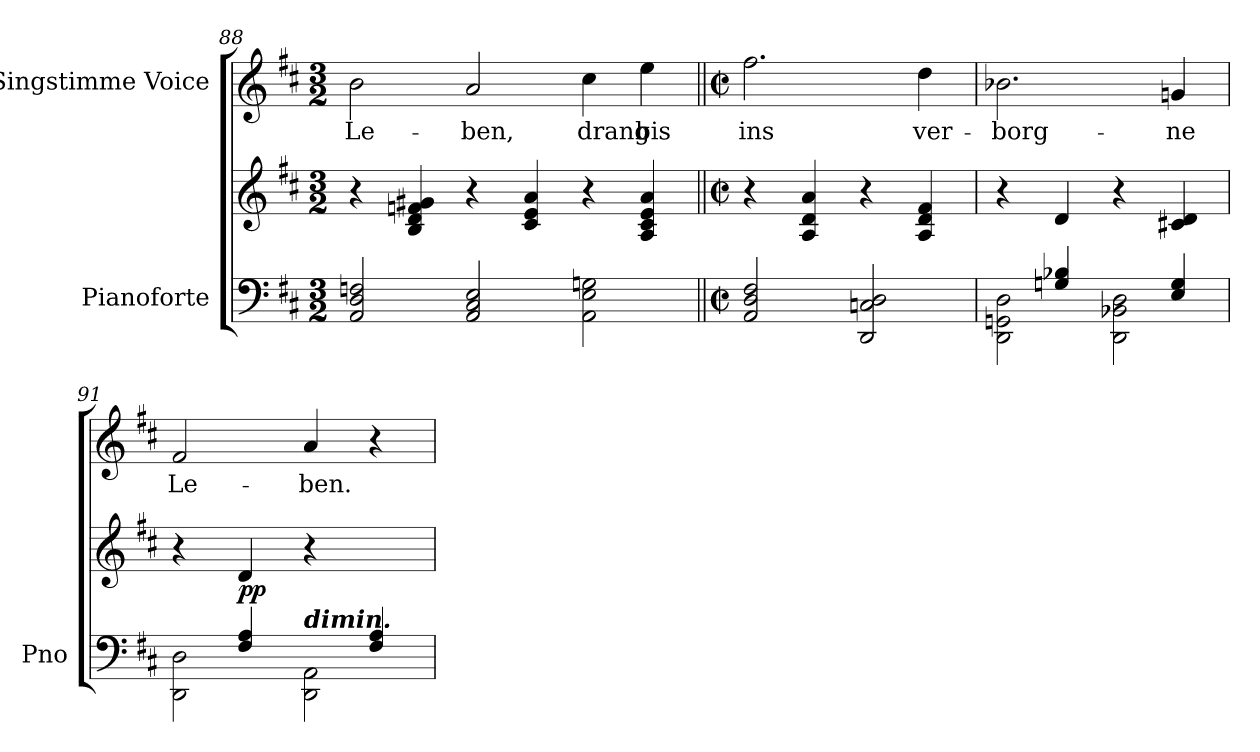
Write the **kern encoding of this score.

**kern	**kern	**dynam	**kern	**text
*part2	*part2	*part2	*part1	*part1
*staff3	*staff2	*staff2/3	*staff1	*staff1
*I"Pianoforte	*	*	*I"Singstimme Voice	*
*I'Pno	*	*	*	*
*clefF4	*clefG2	*	*clefG2	*
*k[f#c#]	*k[f#c#]	*	*k[f#c#]	*
*M3/2	*M3/2	*	*M3/2	*
=88	=88	=88	=88	=88
!	!	!	!	!LO:LY:b
2AA/ 2D/ 2Fn/	4r	.	2b\	Le-
.	4B/ 4d/ 4fn/ 4g#X/	.	.	.
!	!	!	!	!LO:LY:b
2AA/ 2C#/ 2E/	4r	.	2a/	-ben,
.	4c#/ 4e/ 4a/	.	.	.
!	!	!	!	!LO:LY:b
2AA\ 2E\ 2Gn\	4r	.	4cc#\	drang
!	!	!	!	!LO:LY:b
.	4A/ 4c#/ 4e/ 4a/	.	4ee\	bis
=89||	=89||	=89||	=89||	=89||
*M2/2	*M2/2	*	*M2/2	*
*met(c|)	*met(c|)	*	*met(c|)	*
!	!	!	!	!LO:LY:b
2AA/ 2D/ 2F#/	4r	.	2.ff#\	ins
.	4A/ 4d/ 4a/	.	.	.
2DD/ 2Cn/ 2D/	4r	.	.	.
!	!	!	!	!LO:LY:b
.	4A/ 4d/ 4f#/	.	4dd\	ver-
=90	=90	=90	=90	=90
*^	*	*	*	*
!	!	!	!	!	!LO:LY:b
4ryy	2DD\ 2GGn\ 2D\	4r	.	2.b-X\	-borg-
4Gn/ 4B-X/	.	4d/	.	.	.
4ryy	2DD\ 2BB-X\ 2D\	4r	.	.	.
!	!	!	!	!	!LO:LY:b
4E/ 4G/	.	4c#X/ 4d/	.	4gn/	-ne
=91	=91	=91	=91	=91	=91
!	!	!	!	!	!LO:LY:b
4ryy	2DD\ 2D\	4r	.	2f#/	Le-
!	!	!	!LO:DY:a=2	!	!
4F#/ 4A/	.	4d/	pp	.	.
!LO:TX:a:Bi:t=dimin.	!	!	!	!	!
!	!	!	!	!	!LO:LY:b
4ryy	2DD\ 2AA\	4r	.	4a/	-ben.
4F#/ 4A/	.	4ryy	.	4r	.
*v	*v	*	*	*	*
=	=	=	=	=
*-	*-	*-	*-	*-
